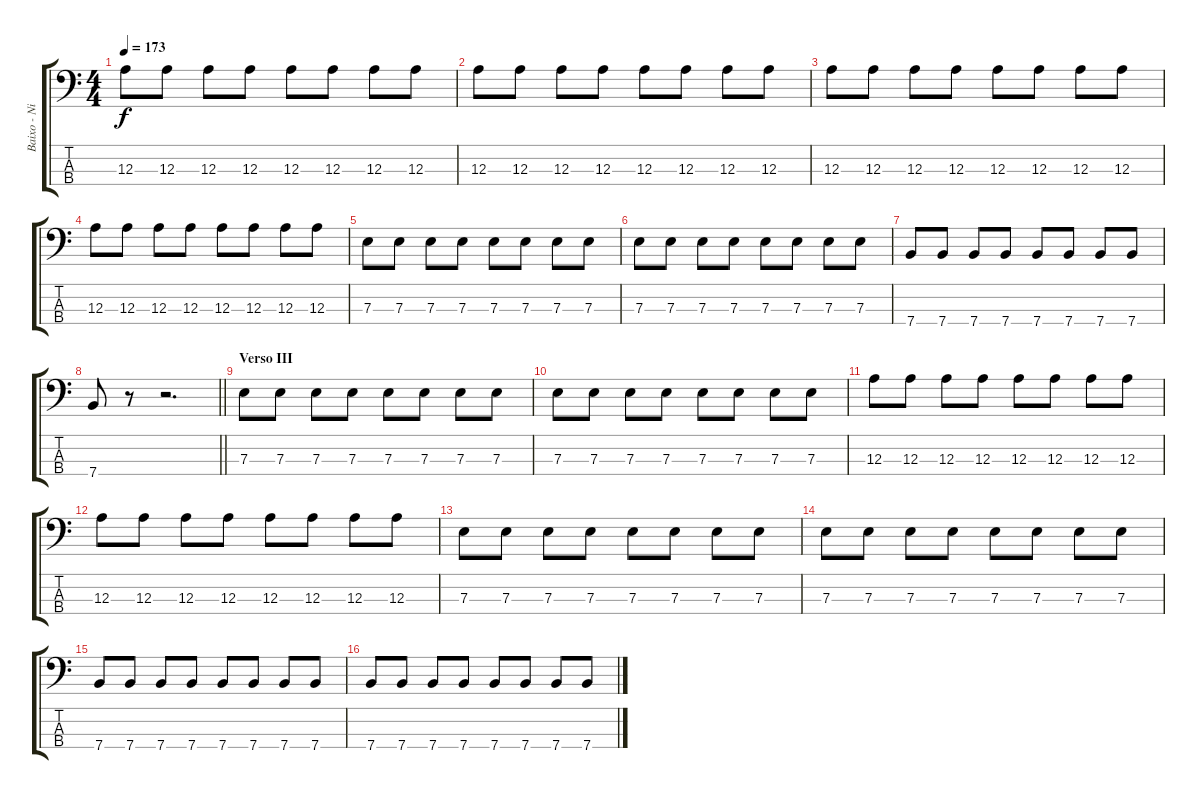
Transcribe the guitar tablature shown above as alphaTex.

\track ("Baixo - Nikola" "Baixo - Ni") {instrument electricbasspick}
\staff {score tabs}
\tuning (G2 D2 A1 E1) {hide}
\ts (4 4)
\tempo 173
\clef f4
\ks c
12.3.8{dy f} 12.3.8 12.3.8 12.3.8 12.3.8 12.3.8 12.3.8 12.3.8 |
12.3.8 12.3.8 12.3.8 12.3.8 12.3.8 12.3.8 12.3.8 12.3.8 |
12.3.8 12.3.8 12.3.8 12.3.8 12.3.8 12.3.8 12.3.8 12.3.8 |
12.3.8 12.3.8 12.3.8 12.3.8 12.3.8 12.3.8 12.3.8 12.3.8 |
7.3.8 7.3.8 7.3.8 7.3.8 7.3.8 7.3.8 7.3.8 7.3.8 |
7.3.8 7.3.8 7.3.8 7.3.8 7.3.8 7.3.8 7.3.8 7.3.8 |
7.4.8 7.4.8 7.4.8 7.4.8 7.4.8 7.4.8 7.4.8 7.4.8 |
\barLineRight lightlight
7.4.8 r.8 r.2{d} |
\section ("" "Verso III")
7.3.8 7.3.8 7.3.8 7.3.8 7.3.8 7.3.8 7.3.8 7.3.8 |
7.3.8 7.3.8 7.3.8 7.3.8 7.3.8 7.3.8 7.3.8 7.3.8 |
12.3.8 12.3.8 12.3.8 12.3.8 12.3.8 12.3.8 12.3.8 12.3.8 |
12.3.8 12.3.8 12.3.8 12.3.8 12.3.8 12.3.8 12.3.8 12.3.8 |
7.3.8 7.3.8 7.3.8 7.3.8 7.3.8 7.3.8 7.3.8 7.3.8 |
7.3.8 7.3.8 7.3.8 7.3.8 7.3.8 7.3.8 7.3.8 7.3.8 |
7.4.8 7.4.8 7.4.8 7.4.8 7.4.8 7.4.8 7.4.8 7.4.8 |
7.4.8 7.4.8 7.4.8 7.4.8 7.4.8 7.4.8 7.4.8 7.4.8
